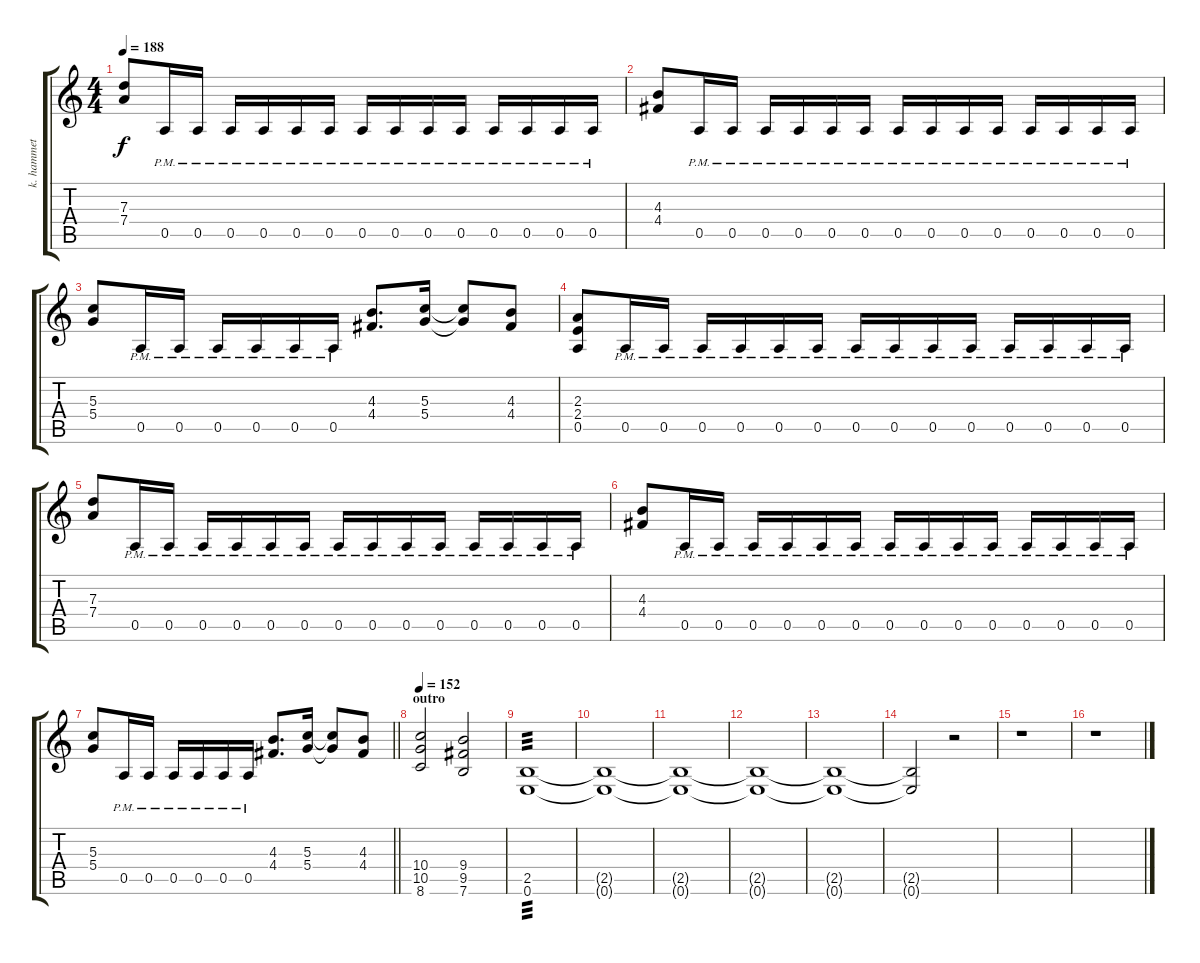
\track ("k. hammet - rhythm guitar" "k. hammet ") {instrument distortionguitar}
\staff {score tabs}
\tuning (E4 B3 G3 D3 A2 E2) {hide}
\ts (4 4)
\tempo 188
\clef g2
\ks c
(7.3 7.4).8{dy f} 0.5{pm}.16 0.5{pm}.16 0.5{pm}.16 0.5{pm}.16 0.5{pm}.16 0.5{pm}.16 0.5{pm}.16 0.5{pm}.16 0.5{pm}.16 0.5{pm}.16 0.5{pm}.16 0.5{pm}.16 0.5{pm}.16 0.5{pm}.16 |
(4.3 4.4).8 0.5{pm}.16 0.5{pm}.16 0.5{pm}.16 0.5{pm}.16 0.5{pm}.16 0.5{pm}.16 0.5{pm}.16 0.5{pm}.16 0.5{pm}.16 0.5{pm}.16 0.5{pm}.16 0.5{pm}.16 0.5{pm}.16 0.5{pm}.16 |
(5.3 5.4).8 0.5{pm}.16 0.5{pm}.16 0.5{pm}.16 0.5{pm}.16 0.5{pm}.16 0.5{pm}.16 (4.3 4.4).8{d} (5.3 5.4).16 (5.3{t} 5.4{t}).8 (4.3 4.4).8 |
(2.3 2.4 0.5).8 0.5{pm}.16 0.5{pm}.16 0.5{pm}.16 0.5{pm}.16 0.5{pm}.16 0.5{pm}.16 0.5{pm}.16 0.5{pm}.16 0.5{pm}.16 0.5{pm}.16 0.5{pm}.16 0.5{pm}.16 0.5{pm}.16 0.5{pm}.16 |
(7.3 7.4).8 0.5{pm}.16 0.5{pm}.16 0.5{pm}.16 0.5{pm}.16 0.5{pm}.16 0.5{pm}.16 0.5{pm}.16 0.5{pm}.16 0.5{pm}.16 0.5{pm}.16 0.5{pm}.16 0.5{pm}.16 0.5{pm}.16 0.5{pm}.16 |
(4.3 4.4).8 0.5{pm}.16 0.5{pm}.16 0.5{pm}.16 0.5{pm}.16 0.5{pm}.16 0.5{pm}.16 0.5{pm}.16 0.5{pm}.16 0.5{pm}.16 0.5{pm}.16 0.5{pm}.16 0.5{pm}.16 0.5{pm}.16 0.5{pm}.16 |
\barLineRight lightlight
(5.3 5.4).8 0.5{pm}.16 0.5{pm}.16 0.5{pm}.16 0.5{pm}.16 0.5{pm}.16 0.5{pm}.16 (4.3 4.4).8{d} (5.3 5.4).16 (5.3{t} 5.4{t}).8 (4.3 4.4).8 |
\section ("" "outro")
\tempo 152
(10.4 10.5 8.6).2 (9.4 9.5 7.6).2 |
(2.5 0.6).1{tp 3} |
(2.5{t} 0.6{t}).1 |
(2.5{t} 0.6{t}).1 |
(2.5{t} 0.6{t}).1 |
(2.5{t} 0.6{t}).1 |
(2.5{t} 0.6{t}).2 r.2 |
r.1 |
r.1
